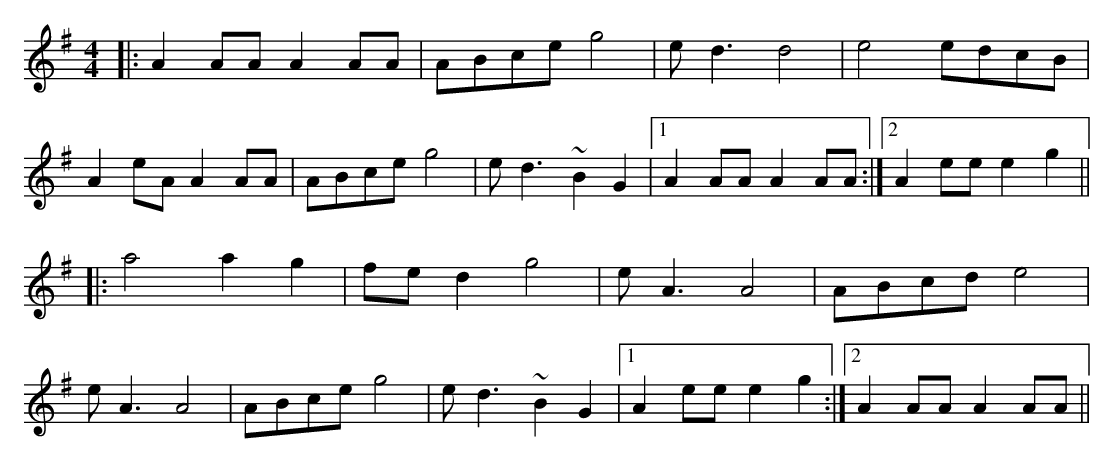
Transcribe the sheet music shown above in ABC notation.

X:1
M:4/4
K:Ador
|:A2AA A2AA|ABce g4|ed3 d4|e4 edcB|
A2eA A2AA|ABce g4|ed3 ~B2G2|1 A2AA A2AA:|2 A2ee e2g2||
|:a4 a2g2|fed2 g4|eA3 A4|ABcd e4|
eA3 A4|ABce g4|ed3 ~B2G2|1 A2ee e2g2:|2 A2AA A2AA||
